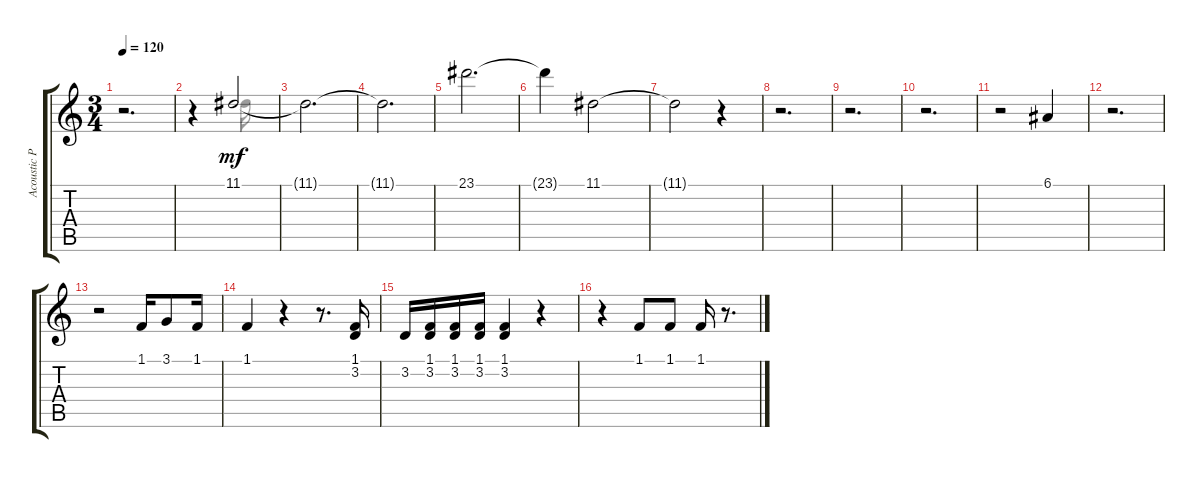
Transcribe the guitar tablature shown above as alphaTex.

\track ("Acoustic Piano (Staff 1)" "Acoustic P") {instrument acousticgrandpiano}
\staff {score tabs}
\tuning (E4 B3 G3 D3 A2 E2) {hide}
\voice
\ts (3 4)
\tempo 120
\clef g2
\ks aminor
r.2{d dy mf} |
r.4 11.1.2 |
11.1{t}.2{d} |
11.1{t}.2{d} |
23.1.2{d} |
23.1{t}.4 11.1.2 |
11.1{t}.2 r.4 |
r.2{d} |
r.2{d} |
r.2{d} |
r.2 6.1.4 |
r.2{d} |
r.2 1.1.16 3.1.8 1.1.16 |
1.1.4 r.4 r.8{d} (1.1 3.2).16 |
3.2.16 (1.1 3.2).16 (1.1 3.2).16 (1.1 3.2).16 (1.1 3.2).4 r.4 |
r.4 1.1.8 1.1.8 1.1.16 r.8{d}
\voice
\clef g2
\ottava regular
\simile none
\ks aminor
|
r.4 11.1.16 |
|
|
|
|
|
|
|
|
|
|
|
|
|
